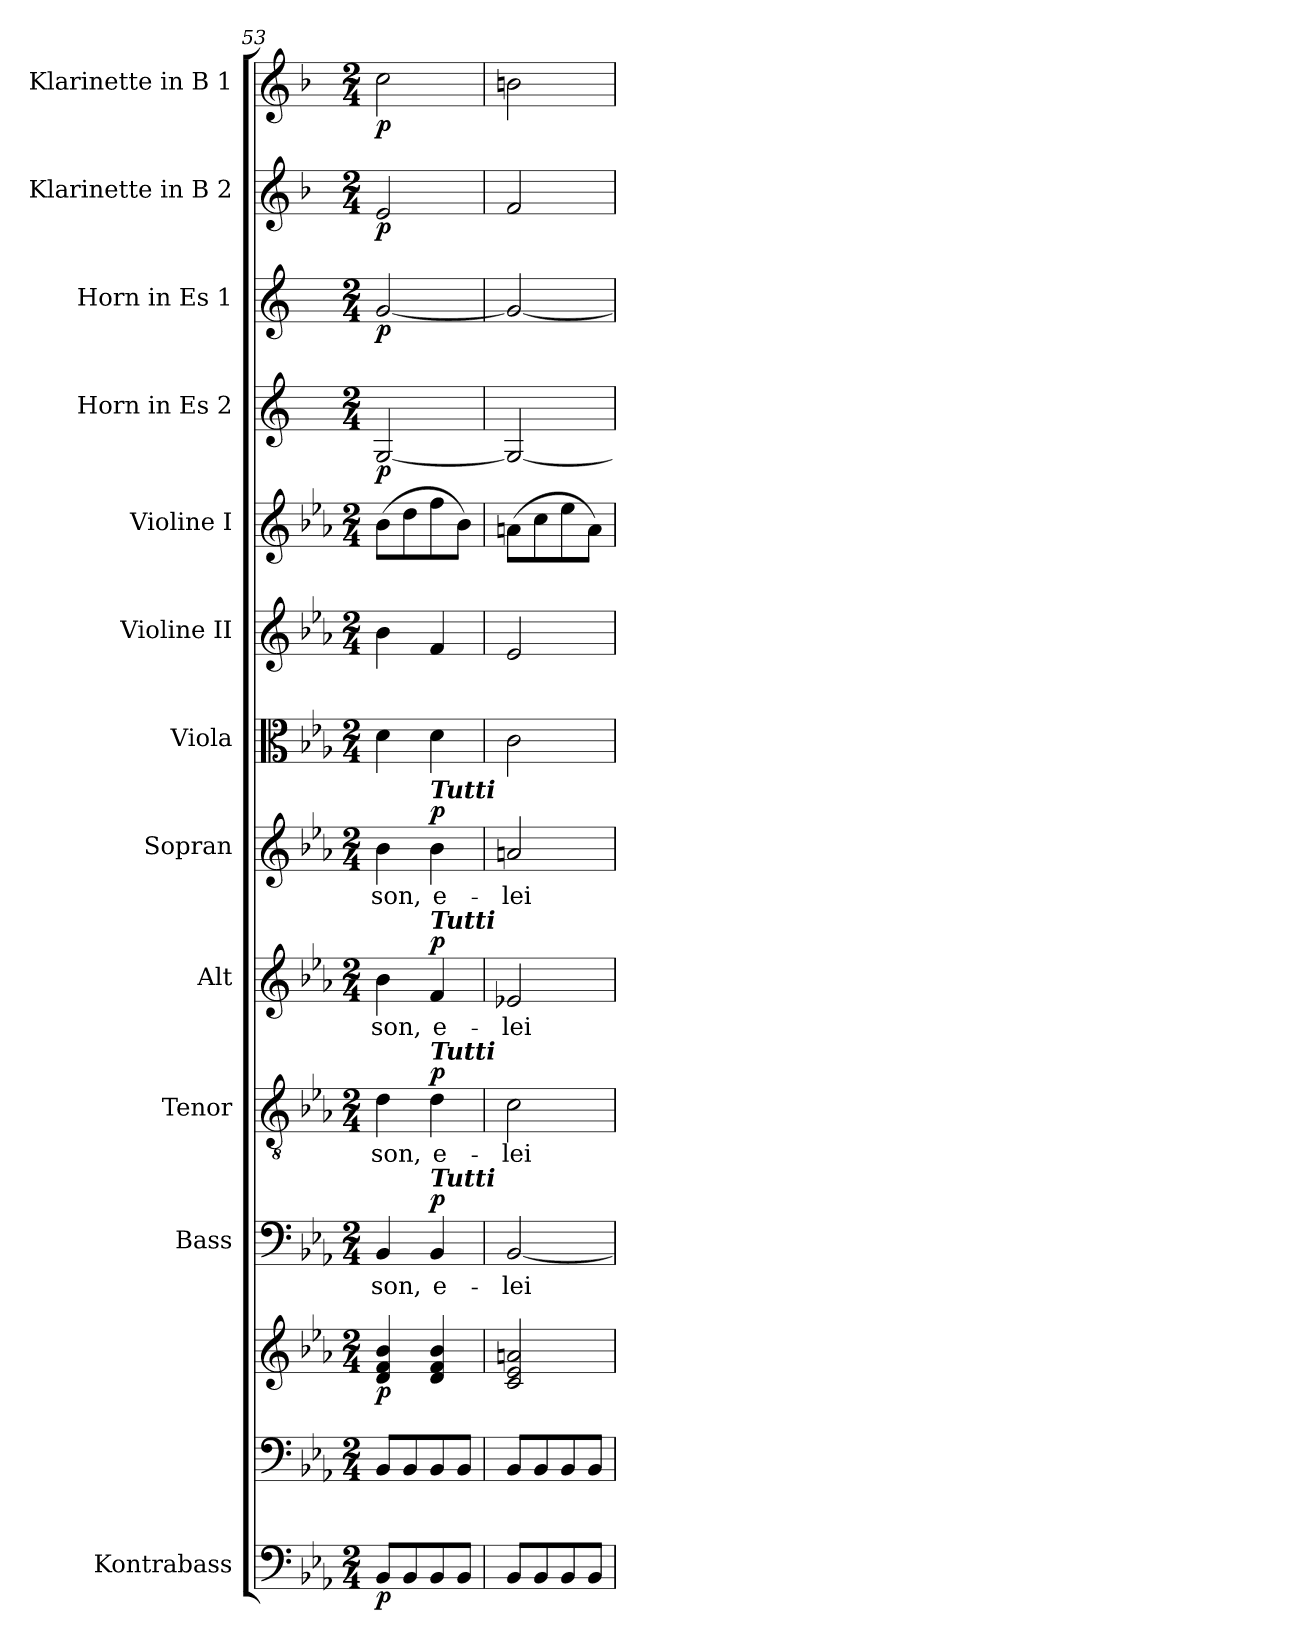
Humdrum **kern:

**kern	**dynam	**kern	**kern	**dynam	**kern	**text	**dynam	**kern	**text	**dynam	**kern	**text	**dynam	**kern	**text	**dynam	**kern	**kern	**kern	**kern	**dynam	**kern	**dynam	**kern	**dynam	**kern	**dynam
*part13	*part13	*part12	*part12	*part12	*part11	*part11	*part11	*part10	*part10	*part10	*part9	*part9	*part9	*part8	*part8	*part8	*part7	*part6	*part5	*part4	*part4	*part3	*part3	*part2	*part2	*part1	*part1
*staff14	*staff14	*staff13	*staff12	*staff12/13	*staff11	*staff11	*staff11	*staff10	*staff10	*staff10	*staff9	*staff9	*staff9	*staff8	*staff8	*staff8	*staff7	*staff6	*staff5	*staff4	*staff4	*staff3	*staff3	*staff2	*staff2	*staff1	*staff1
*I"Kontrabass	*	*	*	*	*I"Bass	*	*	*I"Tenor	*	*	*I"Alt	*	*	*I"Sopran	*	*	*I"Viola	*I"Violine II	*I"Violine I	*I"Horn in Es 2	*	*I"Horn in Es 1	*	*I"Klarinette in B 2	*	*I"Klarinette in B 1	*
*I'Kb.	*	*	*	*	*I'B	*	*	*I'T	*	*	*I'A	*	*	*I'S	*	*	*I'Vla.	*I'Vl. II	*I'Vl. I	*I'Hrn. 2	*	*I'Hrn. 1	*	*	*	*	*
!!LO:PB:g=z
*clefF4	*	*clefF4	*clefG2	*	*clefF4	*	*	*clefGv2	*	*	*clefG2	*	*	*clefG2	*	*	*clefC3	*clefG2	*clefG2	*clefG2	*	*clefG2	*	*clefG2	*	*clefG2	*
*ITrd7c12	*	*	*	*	*	*	*	*	*	*	*	*	*	*	*	*	*	*	*	*ITrd5c9	*	*ITrd5c9	*	*ITrd1c2	*	*ITrd1c2	*
*k[b-e-a-]	*	*k[b-e-a-]	*k[b-e-a-]	*	*k[b-e-a-]	*	*	*k[b-e-a-]	*	*	*k[b-e-a-]	*	*	*k[b-e-a-]	*	*	*k[b-e-a-]	*k[b-e-a-]	*k[b-e-a-]	*k[b-e-a-]	*	*k[b-e-a-]	*	*k[b-e-a-]	*	*k[b-e-a-]	*
*E-:	*	*E-:	*E-:	*	*E-:	*	*	*E-:	*	*	*E-:	*	*	*E-:	*	*	*E-:	*E-:	*E-:	*E-:	*	*E-:	*	*E-:	*	*E-:	*
*M2/4	*	*M2/4	*M2/4	*	*M2/4	*	*	*M2/4	*	*	*M2/4	*	*	*M2/4	*	*	*M2/4	*M2/4	*M2/4	*M2/4	*	*M2/4	*	*M2/4	*	*M2/4	*
=53	=53	=53	=53	=53	=53	=53	=53	=53	=53	=53	=53	=53	=53	=53	=53	=53	=53	=53	=53	=53	=53	=53	=53	=53	=53	=53	=53
!	!LO:DY:b	!	!	!LO:DY:b	!	!LO:LY:b	!	!	!LO:LY:b	!	!	!LO:LY:b	!	!	!LO:LY:b	!	!	!	!	!	!LO:DY:b	!	!LO:DY:b	!	!LO:DY:b	!	!LO:DY:b
8BBB-/L	p	8BB-/L	4d/ 4f/ 4b-/	p	4BB-/	-son,	.	4d\	-son,	.	4b-\	-son,	.	4b-\	-son,	.	4d\	4b-\	(>8b-\L	[2BB-/	p	[2B-/	p	2d/	p	2b-\	p
8BBB-/	.	8BB-/	.	.	.	.	.	.	.	.	.	.	.	.	.	.	.	.	8dd\	.	.	.	.	.	.	.	.
!	!	!	!	!	!	!	!	!	!	!	!	!	!	!LO:TX:a:Bi:t=Tutti	!	!	!	!	!	!	!	!	!	!	!	!	!
!	!	!	!	!	!	!	!	!	!	!	!LO:TX:a:Bi:t=Tutti	!	!	!	!	!	!	!	!	!	!	!	!	!	!	!	!
!	!	!	!	!	!	!	!	!LO:TX:a:Bi:t=Tutti	!	!	!	!	!	!	!	!	!	!	!	!	!	!	!	!	!	!	!
!	!	!	!	!	!LO:TX:a:Bi:t=Tutti	!	!	!	!	!	!	!	!	!	!	!	!	!	!	!	!	!	!	!	!	!	!
!	!	!	!	!	!	!LO:LY:b	!LO:DY:a	!	!LO:LY:b	!LO:DY:a	!	!LO:LY:b	!LO:DY:a	!	!LO:LY:b	!LO:DY:a	!	!	!	!	!	!	!	!	!	!	!
8BBB-/	.	8BB-/	4d/ 4f/ 4b-/	.	4BB-/	e-	p	4d\	e-	p	4f/	e-	p	4b-\	e-	p	4d\	4f/	8ff\	.	.	.	.	.	.	.	.
8BBB-/J	.	8BB-/J	.	.	.	.	.	.	.	.	.	.	.	.	.	.	.	.	8b-\J)	.	.	.	.	.	.	.	.
=54	=54	=54	=54	=54	=54	=54	=54	=54	=54	=54	=54	=54	=54	=54	=54	=54	=54	=54	=54	=54	=54	=54	=54	=54	=54	=54	=54
!	!	!	!	!	!	!LO:LY:b	!	!	!LO:LY:b	!	!	!LO:LY:b	!	!	!LO:LY:b	!	!	!	!	!	!	!	!	!	!	!	!
8BBB-/L	.	8BB-/L	2c/ 2e-/ 2an/	.	[2BB-/	-lei-	.	2c\	-lei-	.	2e-X/	-lei-	.	2an/	-lei-	.	2c\	2e-/	(>8an\L	2BB-/_	.	2B-/_	.	2e-/	.	2an\	.
8BBB-/	.	8BB-/	.	.	.	.	.	.	.	.	.	.	.	.	.	.	.	.	8cc\	.	.	.	.	.	.	.	.
8BBB-/	.	8BB-/	.	.	.	.	.	.	.	.	.	.	.	.	.	.	.	.	8ee-\	.	.	.	.	.	.	.	.
8BBB-/J	.	8BB-/J	.	.	.	.	.	.	.	.	.	.	.	.	.	.	.	.	8a\J)	.	.	.	.	.	.	.	.
=	=	=	=	=	=	=	=	=	=	=	=	=	=	=	=	=	=	=	=	=	=	=	=	=	=	=	=
*-	*-	*-	*-	*-	*-	*-	*-	*-	*-	*-	*-	*-	*-	*-	*-	*-	*-	*-	*-	*-	*-	*-	*-	*-	*-	*-	*-
